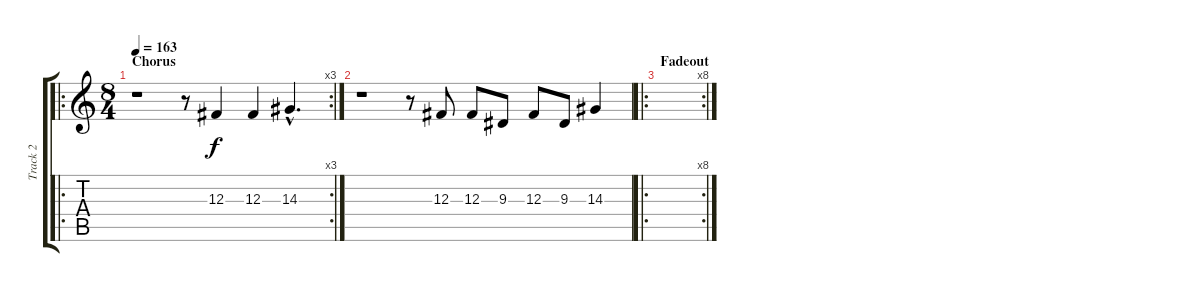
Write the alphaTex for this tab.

\track ("Track 2" "Track 2") {instrument lead2sawtooth}
\staff {score tabs}
\tuning (Eb4 Bb3 Gb3 Db3 Ab2 Eb2) {hide}
\ro
\rc 3
\ts (8 4)
\section ("" "Chorus")
\tempo 163
\clef g2
\ks c
r.1{dy f} r.8 12.3.4 12.3.4 14.3{hac}.4{d} |
r.1 r.8 12.3.8 12.3.8 9.3.8 12.3.8 9.3.8 14.3.4 |
\ro
\rc 8
\section ("" "Fadeout")
